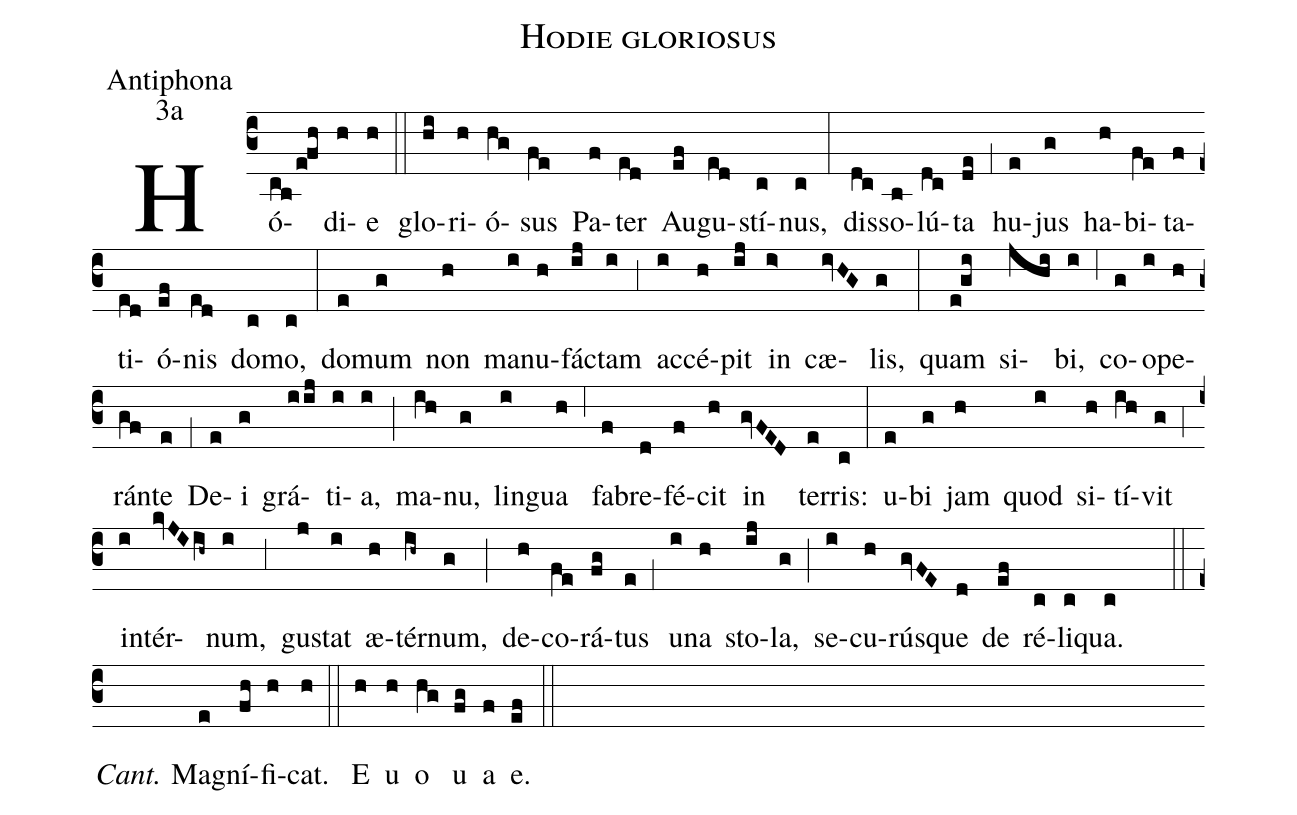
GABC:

name:Hodie gloriosus;
office-part:Antiphona;
mode:3a;
%%
(c3) Hó(cb/e!fh)di(h)e(h) (::) glo(hi)ri(h)ó(hg)sus(fe) Pa(f)ter(ed) Au(ef)gu(ed)stí(c)nus,(c) (:) dis(dc)so(b)lú(dc)ta(de) (;1) hu(e)jus(g) ha(h)bi(fe)ta(f)ti(ed)ó(ef)nis(ed) do(c)mo,(c) (:) do(e)mum(g) non(h) ma(i)nu(h)fá(ij)ctam(i) (;3) ac(i)cé(h)pit(ij) in(i>) cæ(ivHG)lis,(g) (:) quam(e!gi) si(jhi)bi,(i) (;6) co(g)o(i)pe(h)rán(gf)te(e) (;1) De(e)i(g) grá(iij)ti(i)a,(i) (;) ma(ih)nu,(g) lin(i)gua(h) (;6) fa(f)bre(d)fé(f)cit(h) in(gvFED) ter(e)ris:(c) (:) u(e)bi(g) jam(h) quod(i) si(h)tí(ih)vit(g) (;4) in(i)tér(kvJIih~)num,(i) (;3) gu(j)stat(i) æ(h)tér(ih~)num,(g) (;) de(h)co(fe)rá(fg)tus(e) (;1) u(i)na(h) sto(ij)la,(g) (;) se(i)cu(h)rú(gvFE)sque(d) de(ef) ré(c)li(c)qua.(c) (::)
<i>Cant.</i> M{a}g(e)ní(fh)fi(h)cat.(h) (::)
<eu> E(h) u(h) o(hg) u(fg) a(f) e.(ef) </eu>(::)
